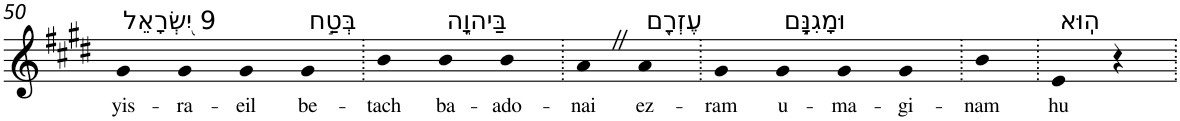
**kern	**text
*part1	*part1
*staff1	*staff1
*I"Piano	*
*I'Pno	*
!!LO:PB:g=z
*clefG2	*
*k[f#c#g#d#]	*
*E:	*
=50	=50
!LO:TX:a:t=9 יִ֭שְׂרָאֵל	!
!	!LO:LY:b
4g#	yis-
!	!LO:LY:b
4g#	-ra-
!	!LO:LY:b
4g#	-eil
!LO:TX:a:t=בְּטַ֣ח	!
!	!LO:LY:b
4g#	be-
=51.	=51.
!	!LO:LY:b
4b	-tach
!LO:TX:a:t=בַּיהוָ֑ה	!
!	!LO:LY:b
4b	ba-
!	!LO:LY:b
4b	-ado-
=52.	=52.
!	!LO:LY:b
4aZ	-nai
!LO:TX:a:t=עֶזְרָ֖ם	!
!	!LO:LY:b
4a	ez-
=53.	=53.
!	!LO:LY:b
4g#	-ram
!LO:TX:a:t=וּמָגִנָּ֣ם	!
!	!LO:LY:b
4g#	u-
!	!LO:LY:b
4g#	-ma-
!	!LO:LY:b
4g#	-gi-
=54.	=54.
!	!LO:LY:b
4b	-nam
=55.	=55.
!LO:TX:a:t=הֽוּא	!
!	!LO:LY:b
4e	hu
4r	.
=.	=.
*-	*-
